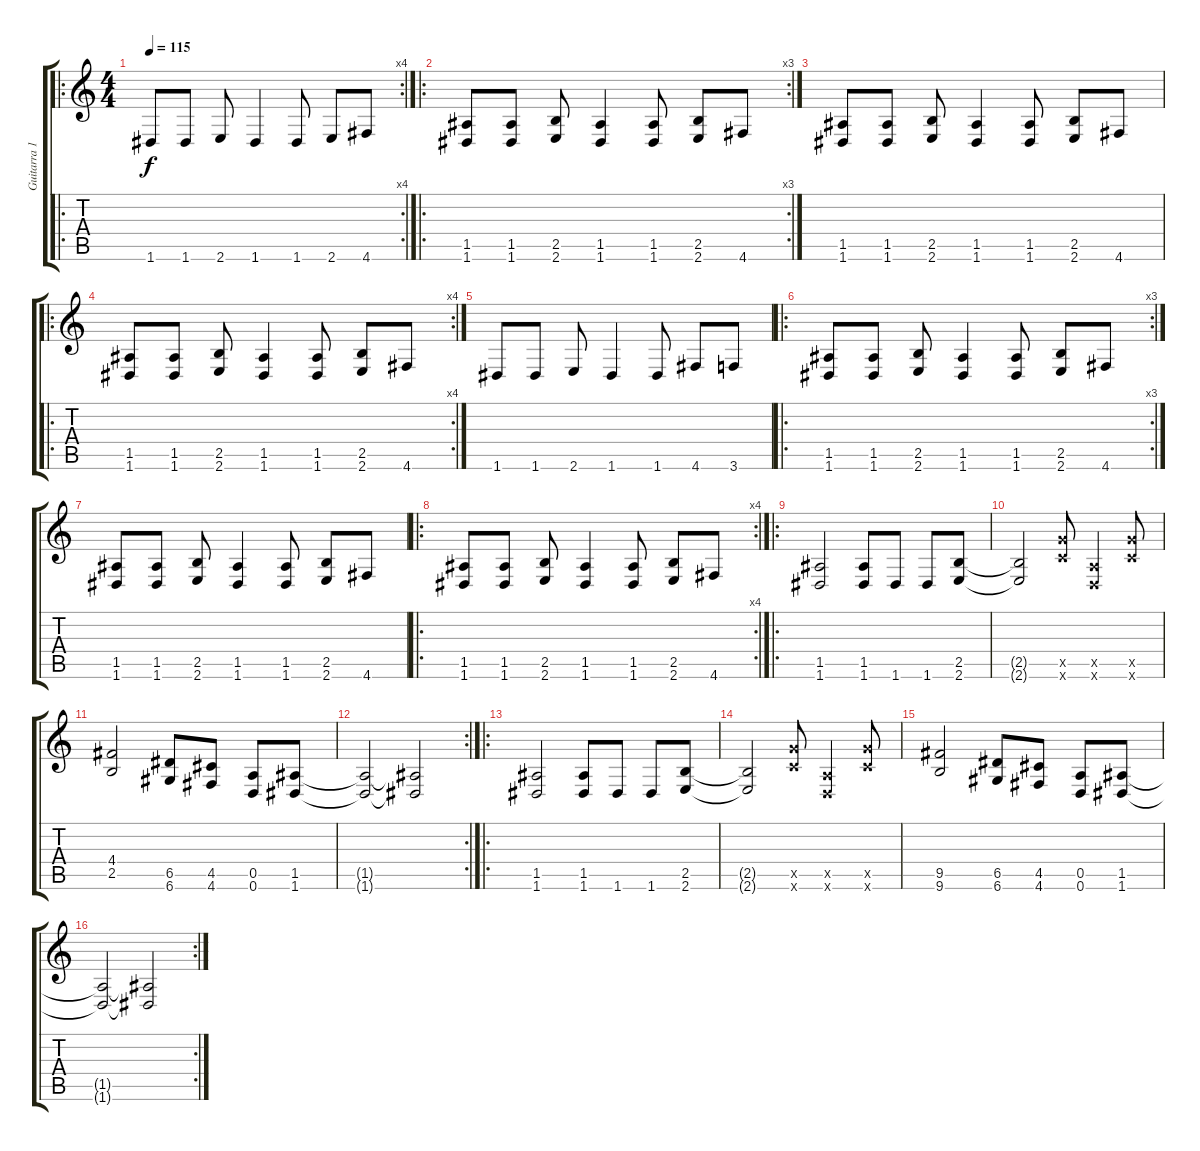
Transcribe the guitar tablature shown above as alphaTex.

\track ("Guitarra 1" "Guitarra 1") {instrument distortionguitar}
\staff {score tabs}
\tuning (E4 B3 G3 D3 A2 D2) {hide}
\ro
\rc 4
\ts (4 4)
\tempo 115
\clef g2
\ks c
1.6.8{dy f instrument distortionguitar} 1.6.8 2.6.8 1.6.4 1.6.8 2.6.8 4.6.8 |
\ro
\rc 3
(1.5 1.6).8 (1.5 1.6).8 (2.5 2.6).8 (1.5 1.6).4 (1.5 1.6).8 (2.5 2.6).8 4.6.8 |
(1.5 1.6).8 (1.5 1.6).8 (2.5 2.6).8 (1.5 1.6).4 (1.5 1.6).8 (2.5 2.6).8 4.6.8 |
\ro
\rc 4
(1.5 1.6).8 (1.5 1.6).8 (2.5 2.6).8 (1.5 1.6).4 (1.5 1.6).8 (2.5 2.6).8 4.6.8 |
1.6.8 1.6.8 2.6.8 1.6.4 1.6.8 4.6.8 3.6.8 |
\ro
\rc 3
(1.5 1.6).8 (1.5 1.6).8 (2.5 2.6).8 (1.5 1.6).4 (1.5 1.6).8 (2.5 2.6).8 4.6.8 |
(1.5 1.6).8 (1.5 1.6).8 (2.5 2.6).8 (1.5 1.6).4 (1.5 1.6).8 (2.5 2.6).8 4.6.8 |
\ro
\rc 4
(1.5 1.6).8 (1.5 1.6).8 (2.5 2.6).8 (1.5 1.6).4 (1.5 1.6).8 (2.5 2.6).8 4.6.8 |
\ro
(1.5 1.6).2 (1.5 1.6).8 1.6.8 1.6.8 (2.5 2.6).8 |
(2.5{t} 2.6{t}).2 (10.5{x} 10.6{x}).8 (0.5{x} 0.6{x}).4 (10.5{x} 10.6{x}).8 |
(4.4 2.5).2 (6.5 6.6).8 (4.5 4.6).8 (0.5 0.6).8 (1.5 1.6).8 |
\rc 2
(1.5{t} 1.6{t}).2 (1.5{t} 1.6{t}).2 |
\ro
(1.5 1.6).2 (1.5 1.6).8 1.6.8 1.6.8 (2.5 2.6).8 |
(2.5{t} 2.6{t}).2 (10.5{x} 10.6{x}).8 (0.5{x} 0.6{x}).4 (10.5{x} 10.6{x}).8 |
(9.5 9.6).2 (6.5 6.6).8 (4.5 4.6).8 (0.5 0.6).8 (1.5 1.6).8 |
\rc 2
(1.5{t} 1.6{t}).2 (1.5{t} 1.6{t}).2
